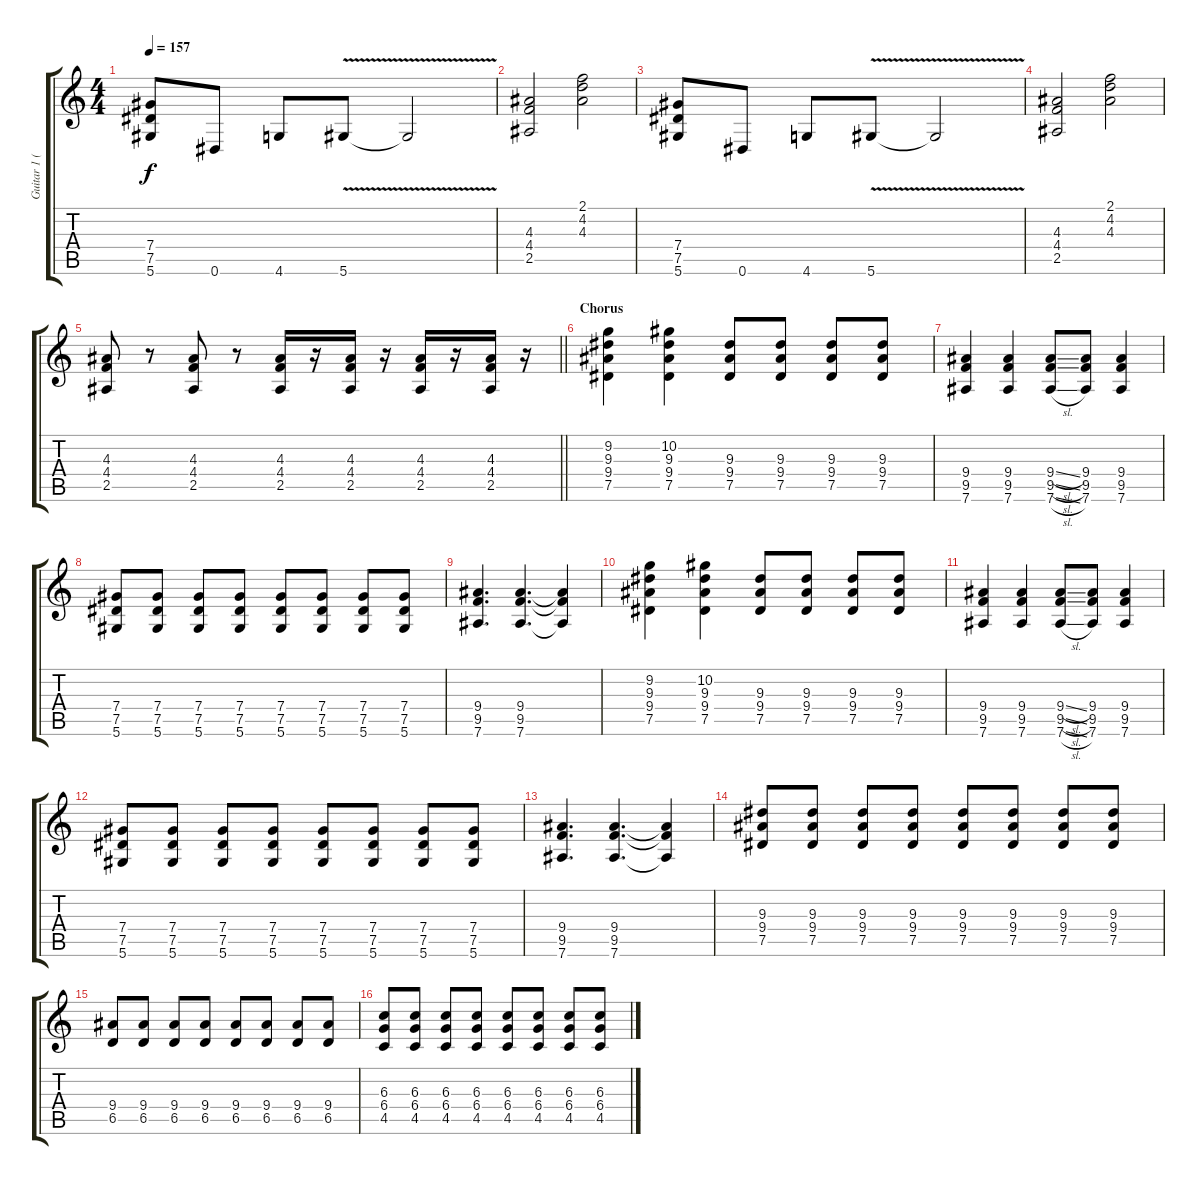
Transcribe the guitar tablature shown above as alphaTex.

\track ("Guitar 1 (solo)" "Guitar 1 (") {instrument distortionguitar}
\staff {score tabs}
\tuning (Eb4 Bb3 Gb3 Db3 Ab2 Eb2) {hide}
\ts (4 4)
\tempo 157
\clef g2
\ks c
(7.4 7.5 5.6).8{dy f} 0.6.8 4.6.8 5.6{v}.8 5.6{t}.2 |
(4.3 4.4 2.5).2 (2.1 4.2 4.3).2 |
(7.4 7.5 5.6).8 0.6.8 4.6.8 5.6{v}.8 5.6{t}.2 |
(4.3 4.4 2.5).2 (2.1 4.2 4.3).2 |
\barLineRight lightlight
(4.3 4.4 2.5).8 r.8 (4.3 4.4 2.5).8 r.8 (4.3 4.4 2.5).16 r.16 (4.3 4.4 2.5).16 r.16 (4.3 4.4 2.5).16 r.16 (4.3 4.4 2.5).16 r.16 |
\section ("" "Chorus")
(9.2 9.3 9.4 7.5).4 (10.2 9.3 9.4 7.5).4 (9.3 9.4 7.5).8 (9.3 9.4 7.5).8 (9.3 9.4 7.5).8 (9.3 9.4 7.5).8 |
(9.4 9.5 7.6).4 (9.4 9.5 7.6).4 (9.4{sl} 9.5{sl} 7.6{sl}).8 (9.4 9.5 7.6).8 (9.4 9.5 7.6).4 |
(7.4 7.5 5.6).8 (7.4 7.5 5.6).8 (7.4 7.5 5.6).8 (7.4 7.5 5.6).8 (7.4 7.5 5.6).8 (7.4 7.5 5.6).8 (7.4 7.5 5.6).8 (7.4 7.5 5.6).8 |
(9.4 9.5 7.6).4{d} (9.4 9.5 7.6).4{d} (9.4{t} 9.5{t} 7.6{t}).4 |
(9.2 9.3 9.4 7.5).4 (10.2 9.3 9.4 7.5).4 (9.3 9.4 7.5).8 (9.3 9.4 7.5).8 (9.3 9.4 7.5).8 (9.3 9.4 7.5).8 |
(9.4 9.5 7.6).4 (9.4 9.5 7.6).4 (9.4{sl} 9.5{sl} 7.6{sl}).8 (9.4 9.5 7.6).8 (9.4 9.5 7.6).4 |
(7.4 7.5 5.6).8 (7.4 7.5 5.6).8 (7.4 7.5 5.6).8 (7.4 7.5 5.6).8 (7.4 7.5 5.6).8 (7.4 7.5 5.6).8 (7.4 7.5 5.6).8 (7.4 7.5 5.6).8 |
(9.4 9.5 7.6).4{d} (9.4 9.5 7.6).4{d} (9.4{t} 9.5{t} 7.6{t}).4 |
(9.3 9.4 7.5).8 (9.3 9.4 7.5).8 (9.3 9.4 7.5).8 (9.3 9.4 7.5).8 (9.3 9.4 7.5).8 (9.3 9.4 7.5).8 (9.3 9.4 7.5).8 (9.3 9.4 7.5).8 |
(9.4 6.5).8 (9.4 6.5).8 (9.4 6.5).8 (9.4 6.5).8 (9.4 6.5).8 (9.4 6.5).8 (9.4 6.5).8 (9.4 6.5).8 |
(6.3 6.4 4.5).8 (6.3 6.4 4.5).8 (6.3 6.4 4.5).8 (6.3 6.4 4.5).8 (6.3 6.4 4.5).8 (6.3 6.4 4.5).8 (6.3 6.4 4.5).8 (6.3 6.4 4.5).8
